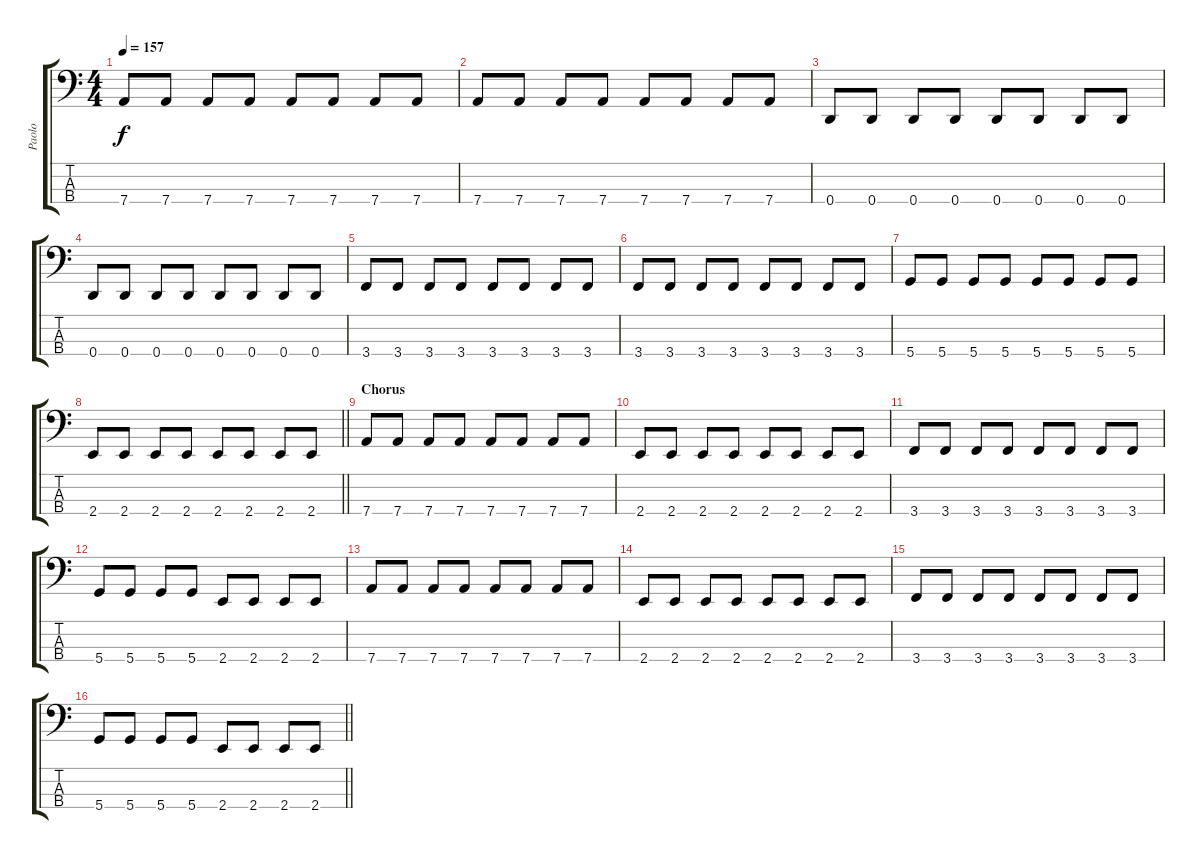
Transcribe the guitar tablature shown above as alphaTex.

\track ("Paolo" "Paolo") {instrument electricbasspick}
\staff {score tabs}
\tuning (G2 D2 A1 D1) {hide}
\ts (4 4)
\tempo 157
\clef f4
\ks c
7.4.8{dy f} 7.4.8 7.4.8 7.4.8 7.4.8 7.4.8 7.4.8 7.4.8 |
7.4.8 7.4.8 7.4.8 7.4.8 7.4.8 7.4.8 7.4.8 7.4.8 |
0.4.8 0.4.8 0.4.8 0.4.8 0.4.8 0.4.8 0.4.8 0.4.8 |
0.4.8 0.4.8 0.4.8 0.4.8 0.4.8 0.4.8 0.4.8 0.4.8 |
3.4.8 3.4.8 3.4.8 3.4.8 3.4.8 3.4.8 3.4.8 3.4.8 |
3.4.8 3.4.8 3.4.8 3.4.8 3.4.8 3.4.8 3.4.8 3.4.8 |
5.4.8 5.4.8 5.4.8 5.4.8 5.4.8 5.4.8 5.4.8 5.4.8 |
\barLineRight lightlight
2.4.8 2.4.8 2.4.8 2.4.8 2.4.8 2.4.8 2.4.8 2.4.8 |
\section ("" "Chorus")
7.4.8 7.4.8 7.4.8 7.4.8 7.4.8 7.4.8 7.4.8 7.4.8 |
2.4.8 2.4.8 2.4.8 2.4.8 2.4.8 2.4.8 2.4.8 2.4.8 |
3.4.8 3.4.8 3.4.8 3.4.8 3.4.8 3.4.8 3.4.8 3.4.8 |
5.4.8 5.4.8 5.4.8 5.4.8 2.4.8 2.4.8 2.4.8 2.4.8 |
7.4.8 7.4.8 7.4.8 7.4.8 7.4.8 7.4.8 7.4.8 7.4.8 |
2.4.8 2.4.8 2.4.8 2.4.8 2.4.8 2.4.8 2.4.8 2.4.8 |
3.4.8 3.4.8 3.4.8 3.4.8 3.4.8 3.4.8 3.4.8 3.4.8 |
\barLineRight lightlight
5.4.8 5.4.8 5.4.8 5.4.8 2.4.8 2.4.8 2.4.8 2.4.8
